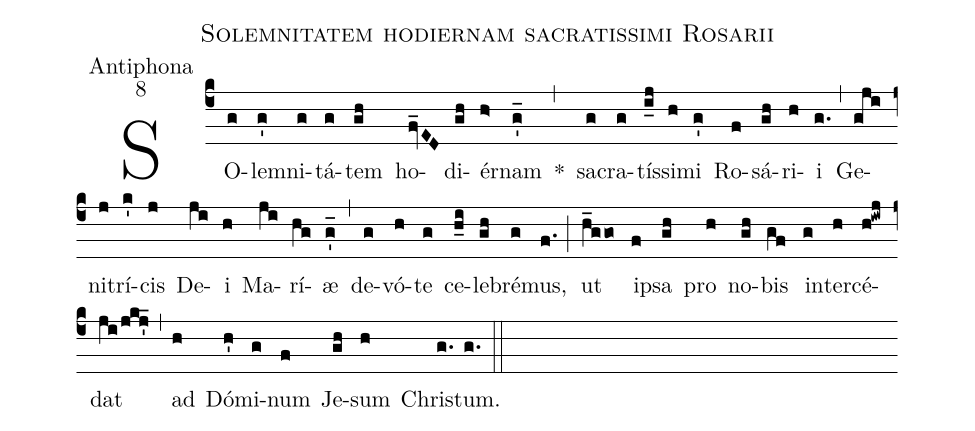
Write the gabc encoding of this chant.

name:Solemnitatem hodiernam sacratissimi Rosarii;
office-part:Antiphona;
mode:8;
%%
(c4) SO(g)lem(g')ni(g)tá(g)tem(gh) ho(fv_ED)di(gh)ér(h>)nam(g'_) *(,) sa(g)cra(g)tís(i_j)si(h)mi(g') Ro(f)sá(gh)ri(h)i(g.) (,) Ge(gji)ni(j)trí(k')cis(j) De(ji)i(h) Ma(ji)rí(hg)æ(g'_) (,) de(g)vó(h)te(g) ce(h_i)le(gh)bré(g)mus,(f.) (;) ut(h_ggo) i(f)psa(gh) pro(h) no(gh)bis(gf) in(g)ter(h)cé(h!iwj)dat(ji/j!k!j'_) (,) ad(h) Dó(h')mi(g)num(f) Je(gh)sum(h) Chri(g.)stum.(g.) (::)
